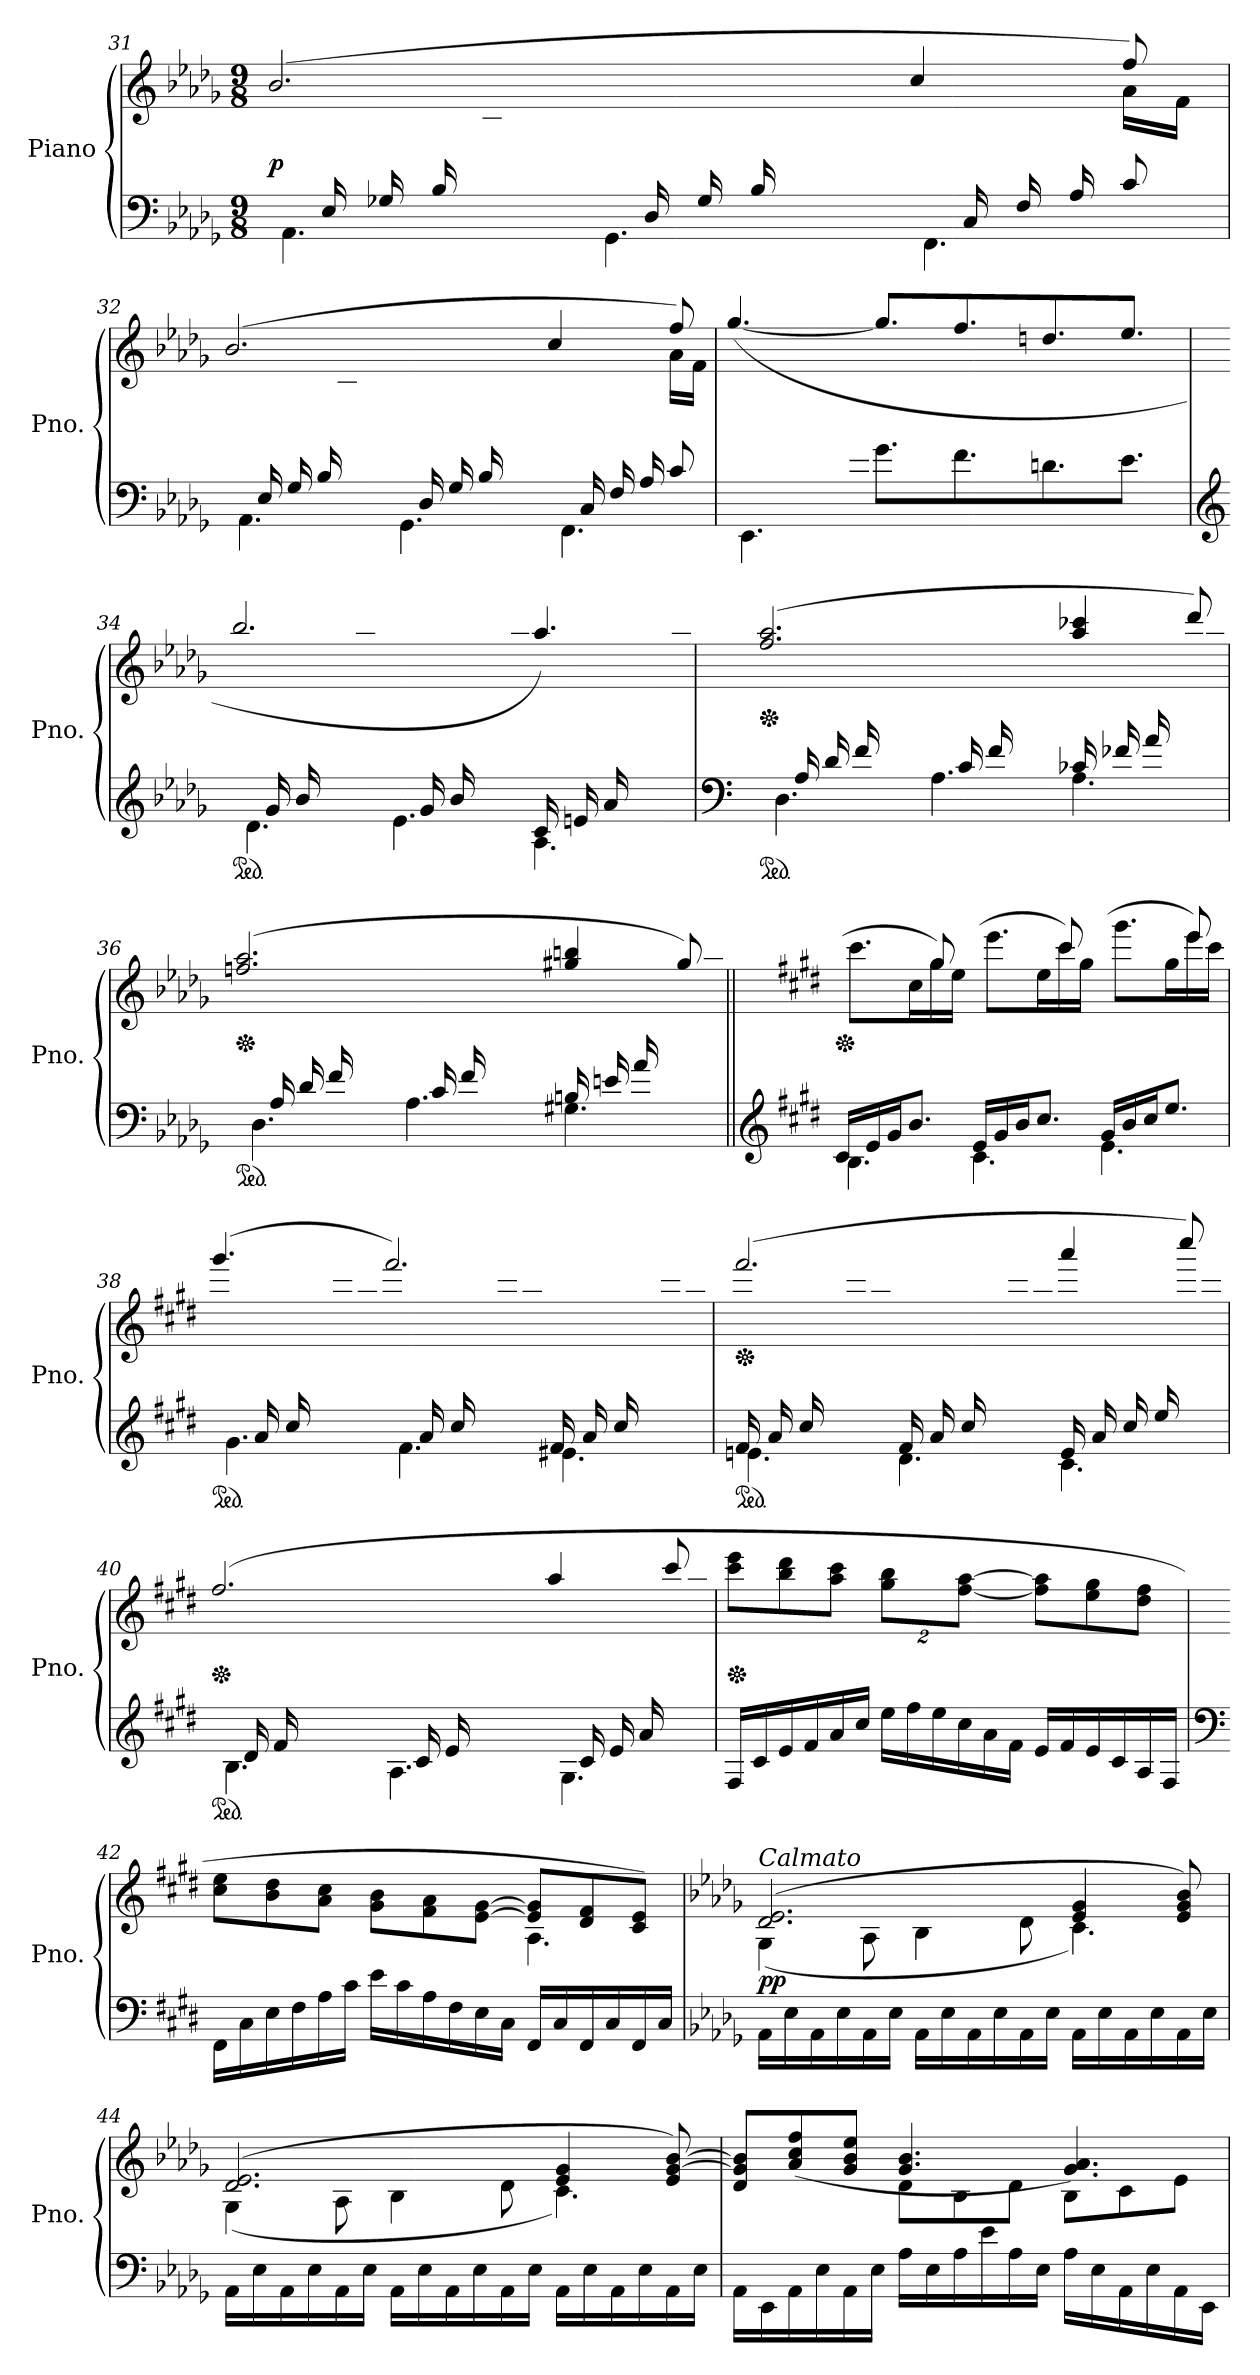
**kern	**kern	**dynam
*part1	*part1	*part1
*staff2	*staff1	*staff1/2
*I"Piano	*	*
*I'Pno.	*	*
!!LO:LB:g=z
*clefF4	*clefG2	*
*k[b-e-a-d-g-]	*k[b-e-a-d-g-]	*
*M9/8	*M9/8	*
=31	=31	=31
*^	*^	*
*	*	*	*^	*
!	!	!	!	!	!LO:DY:b
16AA-/LLyy	4.AA-\	(2.b-/	1ryy	4ryy	p
16E-/	.	.	.	.	.
16G-X/	.	.	.	.	.
16B-/	.	.	.	.	.
8ryy	.	.	.	16c\	.
.	.	.	.	16g-X\JJ	.
16GG-/LLyy	4.GG-\	.	.	4ryy	.
16D-/	.	.	.	.	.
16G-/	.	.	.	.	.
16B-/	.	.	.	.	.
8ryy	.	.	.	16d-\	.
.	.	.	.	16g-\JJ	.
16FF/LLyy	4.FF\	4cc/	.	4.ryy	.
16C/	.	.	.	.	.
16F/	.	.	.	.	.
16A-/J	.	.	.	.	.
8c/J	.	8ff/)	16a-\LL	.	.
.	.	.	16f\JJ	.	.
=32	=32	=32	=32	=32	=32
16AA-/LLyy	4.AA-\	(2.b-/	1ryy	4ryy	.
16E-/	.	.	.	.	.
16G-/	.	.	.	.	.
16B-/	.	.	.	.	.
8ryy	.	.	.	16c\	.
.	.	.	.	16g-\JJ	.
16GG-/LLyy	4.GG-\	.	.	4ryy	.
16D-/	.	.	.	.	.
16G-/	.	.	.	.	.
16B-/	.	.	.	.	.
8ryy	.	.	.	16d-\	.
.	.	.	.	16g-\JJ	.
16FF/LLyy	4.FF\	4cc/	.	4.ryy	.
16C/	.	.	.	.	.
16F/	.	.	.	.	.
16A-/J	.	.	.	.	.
8c/J	.	8ff/)	16a-\LL	.	.
.	.	.	16f\JJ	.	.
*	*	*	*v	*v	*
!!LO:LB:g=z
=33	=33	=33	=33	=33
16EE-/LLyy	4.EE-\	([4.gg-/	4.ryy	.
16BB-/	.	.	.	.
16E-/	.	.	.	.
16G-/	.	.	.	.
16B-/	.	.	.	.
16e-/JJ	.	.	.	.
8.g-\L	2.ryy	8.gg-/L]	16gg-\LLyy	.
.	.	.	16g-\	.
.	.	.	16b-\	.
8.f\	.	8.ff/	16ff\yy	.
.	.	.	16g-\	.
.	.	.	16b-\JJ	.
8.dn\	.	8.ddn/	16dd\LLyy	.
.	.	.	16g-\	.
.	.	.	16b-\	.
8.e-\J	.	8.ee-/J	16ee-\yy	.
.	.	.	16g-\	.
.	.	.	16b-\JJ	.
=34	=34	=34	=34	=34
*clefG2	*	*	*	*
*ped	*	*	*	*
16dn/LLyy	4.d\	2.bb-/	8.ryy	.
16g-/	.	.	.	.
16b-/	.	.	.	.
8.ryy	.	.	16b-\	.
.	.	.	16gg-\	.
.	.	.	16bb-\JJ	.
16e-/LLyy	4.e-\	.	8.ryy	.
16g-/	.	.	.	.
16b-/	.	.	.	.
8.ryy	.	.	16b-\	.
.	.	.	16gg-\	.
.	.	.	16bb-\JJ	.
16c/LL	4.A-\	4.aa-/)	8.ryy	.
16en/	.	.	.	.
16a-/	.	.	.	.
8.ryy	.	.	16cc\	.
.	.	.	16een\	.
.	.	.	16aa-\JJ	.
!!LO:LB:g=z	!!
=35	=35	=35	=35	=35
*clefF4	*	*	*	*
*ped	*	*	*	*
*	*	*Xped	*	*
16D-X/LLyy	4.D-\	(>2.ff/ 2.aa-/	4ryy	.
16A-/	.	.	.	.
16d-/	.	.	.	.
16f/	.	.	.	.
8ryy	.	.	16a-\	.
.	.	.	16dd-\JJ	.
16A-/LLyy	4.A-\	.	8.ryy	.
16c/	.	.	.	.
16f/	.	.	.	.
8.ryy	.	.	16a-\	.
.	.	.	16cc\	.
.	.	.	16ff\JJ	.
16c-X/LL	4.A-\	4aa-/ 4ccc-X/	8.ryy	.
16f-X/	.	.	.	.
16a-/	.	.	.	.
8.ryy	.	.	16cc-X\	.
.	.	8ddd-/)	16ff-X\	.
.	.	.	16aa-\JJ	.
=36	=36	=36	=36	=36
*ped	*	*	*	*
*	*	*Xped	*	*
16D-X/LLyy	4.D-\	(>2.ffn/ 2.aa-/	4ryy	.
16A-/	.	.	.	.
16d-/	.	.	.	.
16f/	.	.	.	.
8ryy	.	.	16a-\	.
.	.	.	16dd-\JJ	.
16A-/LLyy	4.A-\	.	8.ryy	.
16c/	.	.	.	.
16f/	.	.	.	.
8.ryy	.	.	16a-\	.
.	.	.	16cc\	.
.	.	.	16ff\JJ	.
16Bn/LL	4.G#X\	4gg#X/ 4bbn/	8.ryy	.
16en/	.	.	.	.
16a-/	.	.	.	.
8.ryy	.	.	16bn\	.
.	.	8gg#/)	16een\	.
.	.	.	16aa-\JJ	.
!!LO:PB:g=z	!!
=37||	=37||	=37||	=37||	=37||
*clefG2	*	*	*	*
*k[f#c#g#d#]	*	*k[f#c#g#d#]	*	*
*	*	*Xped	*	*
16c#/LL	4.B\	(4ccc#/yy	8.ccc#\L	.
16e/	.	.	.	.
16g#/J	.	.	.	.
8.b/J	.	.	16cc#\L	.
.	.	8gg#/)	16gg#\	.
.	.	.	16ee\JJ	.
16e/LL	4.c#\	(4eee/yy	8.eee\L	.
16g#/	.	.	.	.
16b/J	.	.	.	.
8.cc#/J	.	.	16ee\L	.
.	.	8ccc#/)	16ccc#\	.
.	.	.	16gg#\JJ	.
16g#/LL	4.e\	(4ggg#/yy	8.ggg#\L	.
16b/	.	.	.	.
16cc#/J	.	.	.	.
8.ee/J	.	.	16gg#\L	.
.	.	8eee/)	16eee\	.
.	.	.	16ccc#\JJ	.
=38	=38	=38	=38	=38
*ped	*	*	*	*
16g#/LLyy	4.g#\	(>4.ggg#/	8.ryy	.
16a/	.	.	.	.
16cc#/	.	.	.	.
8.ryy	.	.	16gg#\	.
.	.	.	16ccc#\	.
.	.	.	16aa\JJ	.
16f#/LLyy	4.f#\	2.fff#/)	8.ryy	.
16a/	.	.	.	.
16cc#/	.	.	.	.
8.ryy	.	.	16ff#\	.
.	.	.	16ccc#\	.
.	.	.	16aa\JJ	.
16f#/LL	4.e#X\	.	8.ryy	.
16a/	.	.	.	.
16cc#/	.	.	.	.
8.ryy	.	.	16ff#\	.
.	.	.	16ccc#\	.
.	.	.	16aa\JJ	.
!!LO:LB:g=z	!!
=39	=39	=39	=39	=39
*ped	*	*	*	*
*	*	*Xped	*	*
16f#/LL	4.en\	(>2.fff#/	8.ryy	.
16a/	.	.	.	.
16cc#/	.	.	.	.
8.ryy	.	.	16ff#\	.
.	.	.	16ccc#\	.
.	.	.	16aa\JJ	.
16f#/LL	4.d#\	.	8.ryy	.
16a/	.	.	.	.
16cc#/	.	.	.	.
8.ryy	.	.	16ff#\	.
.	.	.	16ccc#\	.
.	.	.	16aa\JJ	.
16e/LL	4.c#\	4aaa/	4ryy	.
16a/	.	.	.	.
16cc#/	.	.	.	.
16ee/	.	.	.	.
8ryy	.	8cccc#/)	16cccc#\	.
.	.	.	16ccc#\JJ	.
=40	=40	=40	=40	=40
*ped	*	*	*	*
*	*	*Xped	*	*
16B/LLyy	4.B\	(2.ff#/	8.ryy	.
16d#/	.	.	.	.
16f#/	.	.	.	.
8.ryy	.	.	16f#\	.
.	.	.	16cc#\	.
.	.	.	16a\JJ	.
16A/LLyy	4.A\	.	8.ryy	.
16c#/	.	.	.	.
16e/	.	.	.	.
8.ryy	.	.	16f#\	.
.	.	.	16cc#\	.
.	.	.	16a\JJ	.
16G#/LLyy	4.G#\	4aa/	4ryy	.
16c#/	.	.	.	.
16e/	.	.	.	.
16a/	.	.	.	.
8ryy	.	8ccc#/	16ee\	.
.	.	.	16aa\JJ	.
*v	*v	*	*	*
*	*v	*v	*
=41	=41	=41
*	*Xped	*
16F#/LL	8ccc#\ 8eee\L	.
16c#/	.	.
16e/	8bb\ 8ddd#\	.
16f#/	.	.
16a/	8aa\ 8ccc#\J	.
16cc#/JJ	.	.
*	*Xbrackettup	*
16ee\LL	16%3gg#\ 16%3bb\L	.
16ff#\	.	.
16ee\	.	.
16cc#\	[16%3ff#\ [16%3aa\J	.
16a\	.	.
16f#\JJ	.	.
16e/LL	8ff#\] 8aa\]L	.
16f#/	.	.
16e/	8ee\ 8gg#\	.
16c#/	.	.
16A/	8dd#\ 8ff#\J	.
16F#/JJ	.	.
!!LO:LB:g=z
=42	=42	=42
*clefF4	*	*
*	*^	*
16FF#\LL	8cc#\ 8ee\L	2.ryy	.
16C#\	.	.	.
16E\	8b\ 8dd#\	.	.
16F#\	.	.	.
16A\	8a\ 8cc#\J	.	.
16c#\JJ	.	.	.
*	*MM80	*	*
16e\LL	8g#\ 8b\L	.	.
16c#\	.	.	.
16A\	8f#\ 8a\	.	.
16F#\	.	.	.
16E\	[8e\ [8g#\J	.	.
16C#\JJ	.	.	.
16FF#/LL	8e/] 8g#/]L	4.A\	.
16C#/	.	.	.
*	*MM75	*	*
16FF#/	8d#/ 8f#/	.	.
16C#/	.	.	.
16FF#/	8c#/ 8e/J)	.	.
16C#/JJ	.	.	.
=43	=43	=43	=43
*k[b-e-a-d-g-]	*k[b-e-a-d-g-]	*	*
*	*MM72	*	*
!	!LO:TX:a:i:t=Calmato	!	!
!	!	!	!LO:DY:b
16AA-\LL	(2.d-/ 2.e-/	(4G-\	pp
16E-\	.	.	.
16AA-\	.	.	.
16E-\	.	.	.
16AA-\	.	8A-\	.
16E-\JJ	.	.	.
16AA-\LL	.	4B-\	.
16E-\	.	.	.
16AA-\	.	.	.
16E-\	.	.	.
16AA-\	.	8d-\	.
16E-\JJ	.	.	.
16AA-\LL	4e-/ 4g-/	4.c\)	.
16E-\	.	.	.
16AA-\	.	.	.
16E-\	.	.	.
16AA-\	8e-/ 8g-/ 8b-/)	.	.
16E-\JJ	.	.	.
=44	=44	=44	=44
16AA-\LL	(2.d-/ 2.e-/	(4G-\	.
16E-\	.	.	.
16AA-\	.	.	.
16E-\	.	.	.
16AA-\	.	8A-\	.
16E-\JJ	.	.	.
16AA-\LL	.	4B-\	.
16E-\	.	.	.
16AA-\	.	.	.
16E-\	.	.	.
16AA-\	.	8d-\	.
16E-\JJ	.	.	.
16AA-\LL	4e-/ 4g-/	4.c\)	.
16E-\	.	.	.
16AA-\	.	.	.
16E-\	.	.	.
16AA-\	8e-/ [8g-/ [8b-/)	.	.
16E-\JJ	.	.	.
!!LO:LB:g=z	!!
=45	=45	=45	=45
16AA-\LL	8d-/ 8g-/] 8b-/]L	4.ryy	.
16EE-\	.	.	.
16AA-\	(8a-/ 8cc/ 8ff/	.	.
16E-\	.	.	.
16AA-\	8g-/ 8b-/ 8ee-/J	.	.
16E-\JJ	.	.	.
16A-\LL	4.g-/ 4.b-/	8d-\L	.
16E-\	.	.	.
16A-\	.	8B-\	.
16e-\	.	.	.
16A-\	.	8d-\J	.
16E-\JJ	.	.	.
16A-\LL	4.g-/ 4.a-/)	8B-\L	.
16E-\	.	.	.
16AA-\	.	8c\	.
16E-\	.	.	.
16AA-\	.	8e-\J	.
16EE-\JJ	.	.	.
*	*v	*v	*
=	=	=
*-	*-	*-
